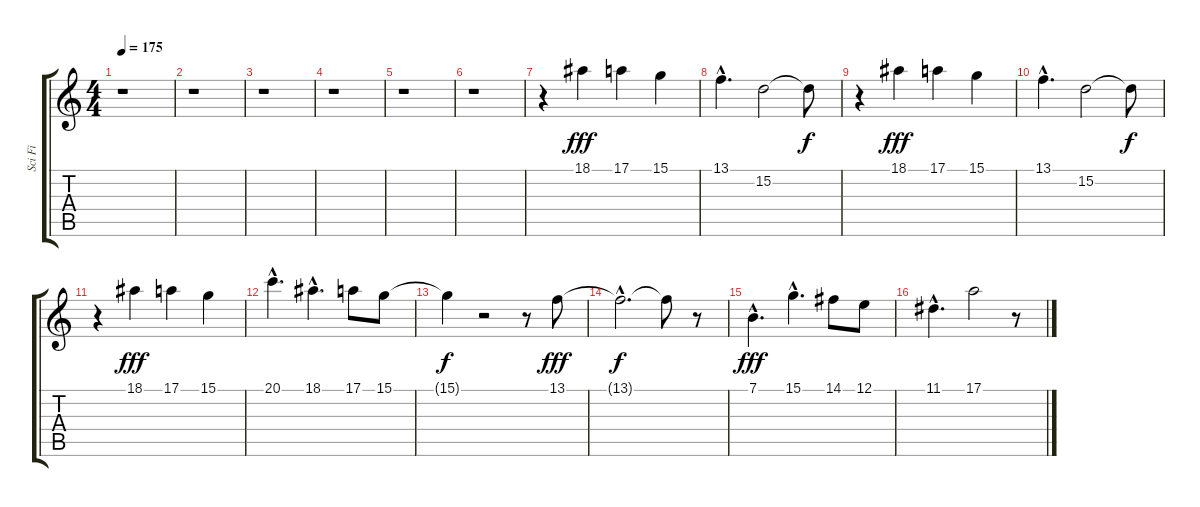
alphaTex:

\track ("Sci Fi" "Sci Fi") {instrument fx8scifi}
\staff {score tabs}
\tuning (E4 B3 G3 D3 A2 E2) {hide}
\ts (4 4)
\tempo 175
\clef g2
\ks c
r.1{dy f} |
r.1 |
r.1 |
r.1 |
r.1 |
r.1 |
r.4 18.1.4{dy fff} 17.1.4 15.1.4 |
13.1{hac}.4{d} 15.2.2 15.2{t}.8{dy f} |
r.4 18.1.4{dy fff} 17.1.4 15.1.4 |
13.1{hac}.4{d} 15.2.2 15.2{t}.8{dy f} |
r.4 18.1.4{dy fff} 17.1.4 15.1.4 |
20.1{hac}.4{d} 18.1{hac}.4{d} 17.1.8 15.1.8 |
15.1{t}.4{dy f} r.2 r.8 13.1.8{dy fff} |
13.1{hac t}.2{d dy f} 13.1{t}.8 r.8 |
7.1{hac}.4{d dy fff instrument pad5bowed} 15.1{hac}.4{d} 14.1.8 12.1.8 |
11.1{hac}.4{d} 17.1.2 r.8
